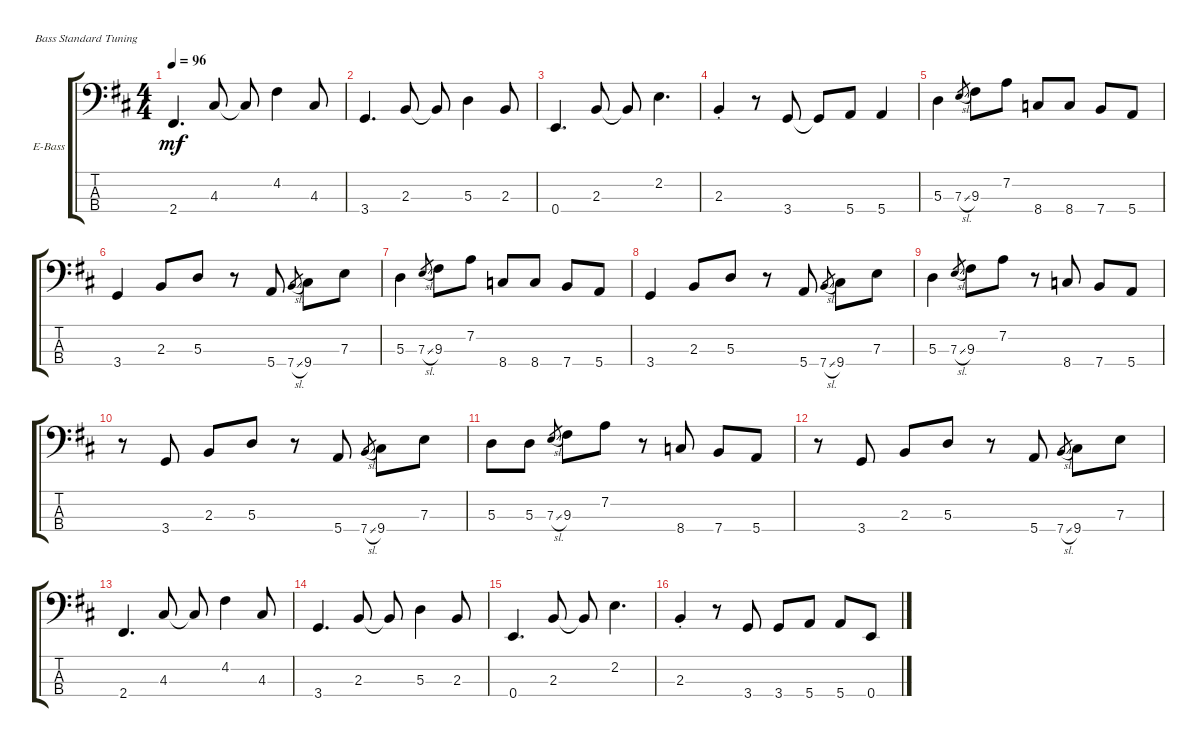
\defaultSystemsLayout 4
\bracketExtendMode groupsimilarinstruments
\firstSystemTrackNameOrientation horizontal
\otherSystemsTrackNameOrientation horizontal
\track ("Electric Bass" "E-Bass") {instrument electricbassfinger}
\staff {score tabs}
\tuning (G2 D2 A1 E1)
\ts (4 4)
\tempo 96
\clef f4
\ks d
2.4.4{d dy mf} 4.3.8 4.3{t}.8 4.2.4 4.3.8 |
3.4.4{d} 2.3.8 2.3{t}.8 5.3.4 2.3.8 |
0.4.4{d} 2.3.8 2.3{t}.8 2.2.4{d} |
2.3{st}.4 r.8 3.4.8 3.4{t}.8 5.4.8 5.4.4 |
5.3.4 7.3{sl}.8{gr} 9.3.8 7.2.8 8.4.8 8.4.8 7.4.8 5.4.8 |
3.4.4 2.3.8 5.3.8 r.8 5.4.8 7.4{sl}.8{gr} 9.4.8 7.3.8 |
5.3.4 7.3{sl}.8{gr} 9.3.8 7.2.8 8.4.8 8.4.8 7.4.8 5.4.8 |
3.4.4 2.3.8 5.3.8 r.8 5.4.8 7.4{sl}.8{gr} 9.4.8 7.3.8 |
5.3.4 7.3{sl}.8{gr} 9.3.8 7.2.8 r.8 8.4.8 7.4.8 5.4.8 |
r.8 3.4.8 2.3.8 5.3.8 r.8 5.4.8 7.4{sl}.8{gr} 9.4.8 7.3.8 |
5.3.8 5.3.8 7.3{sl}.8{gr} 9.3.8 7.2.8 r.8 8.4.8 7.4.8 5.4.8 |
r.8 3.4.8 2.3.8 5.3.8 r.8 5.4.8 7.4{sl}.8{gr} 9.4.8 7.3.8 |
2.4.4{d} 4.3.8 4.3{t}.8 4.2.4 4.3.8 |
3.4.4{d} 2.3.8 2.3{t}.8 5.3.4 2.3.8 |
0.4.4{d} 2.3.8 2.3{t}.8 2.2.4{d} |
2.3{st}.4 r.8 3.4.8 3.4.8 5.4.8 5.4.8 0.4.8
